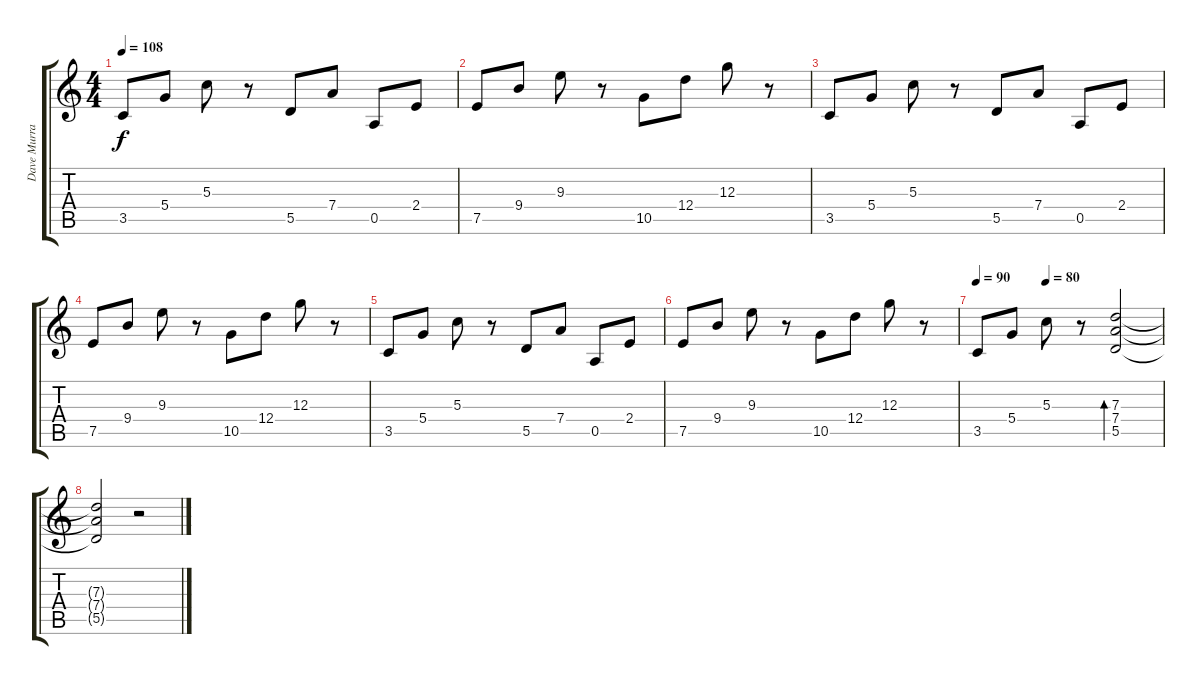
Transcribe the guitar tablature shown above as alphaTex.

\track ("Dave Murray" "Dave Murra") {instrument overdrivenguitar}
\staff {score tabs}
\tuning (E4 B3 G3 D3 A2 E2) {hide}
\ts (4 4)
\tempo 108
\clef g2
\ks c
3.5.8{dy f} 5.4.8 5.3.8 r.8 5.5.8 7.4.8 0.5.8 2.4.8 |
7.5.8 9.4.8 9.3.8 r.8 10.5.8 12.4.8 12.3.8 r.8 |
3.5.8 5.4.8 5.3.8 r.8 5.5.8 7.4.8 0.5.8 2.4.8 |
7.5.8 9.4.8 9.3.8 r.8 10.5.8 12.4.8 12.3.8 r.8 |
3.5.8 5.4.8 5.3.8 r.8 5.5.8 7.4.8 0.5.8 2.4.8 |
7.5.8 9.4.8 9.3.8 r.8 10.5.8 12.4.8 12.3.8 r.8 |
\tempo 90
\tempo (80 0.375)
3.5.8 5.4.8 5.3.8 r.8 (7.3 7.4 5.5).2{bd 240} |
(7.3{t} 7.4{t} 5.5{t}).2 r.2
